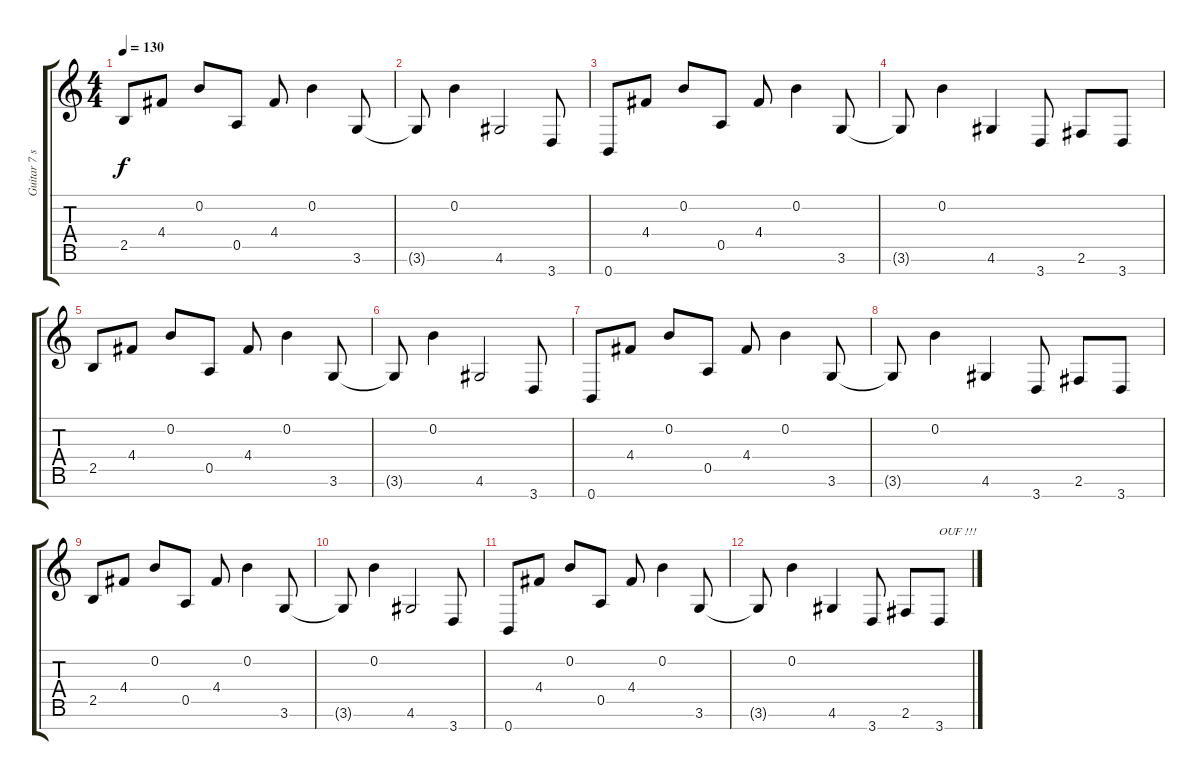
\track ("Guitar 7 strings" "Guitar 7 s") {instrument distortionguitar}
\staff {score tabs}
\tuning (E4 B3 G3 D3 A2 E2 B1) {hide}
\ts (4 4)
\tempo 130
\clef g2
\ks c
2.5.8{dy f} 4.4.8 0.2.8 0.5.8 4.4.8 0.2.4 3.6.8 |
3.6{t}.8 0.2.4 4.6.2 3.7.8 |
0.7.8 4.4.8 0.2.8 0.5.8 4.4.8 0.2.4 3.6.8 |
3.6{t}.8 0.2.4 4.6.4 3.7.8 2.6.8 3.7.8 |
2.5.8 4.4.8 0.2.8 0.5.8 4.4.8 0.2.4 3.6.8 |
3.6{t}.8 0.2.4 4.6.2 3.7.8 |
0.7.8 4.4.8 0.2.8 0.5.8 4.4.8 0.2.4 3.6.8 |
3.6{t}.8 0.2.4 4.6.4 3.7.8 2.6.8 3.7.8 |
2.5.8 4.4.8 0.2.8 0.5.8 4.4.8 0.2.4 3.6.8 |
3.6{t}.8 0.2.4 4.6.2 3.7.8 |
0.7.8 4.4.8 0.2.8 0.5.8 4.4.8 0.2.4 3.6.8 |
3.6{t}.8 0.2.4 4.6.4 3.7.8 2.6.8 3.7.8{txt "OUF !!!"}
